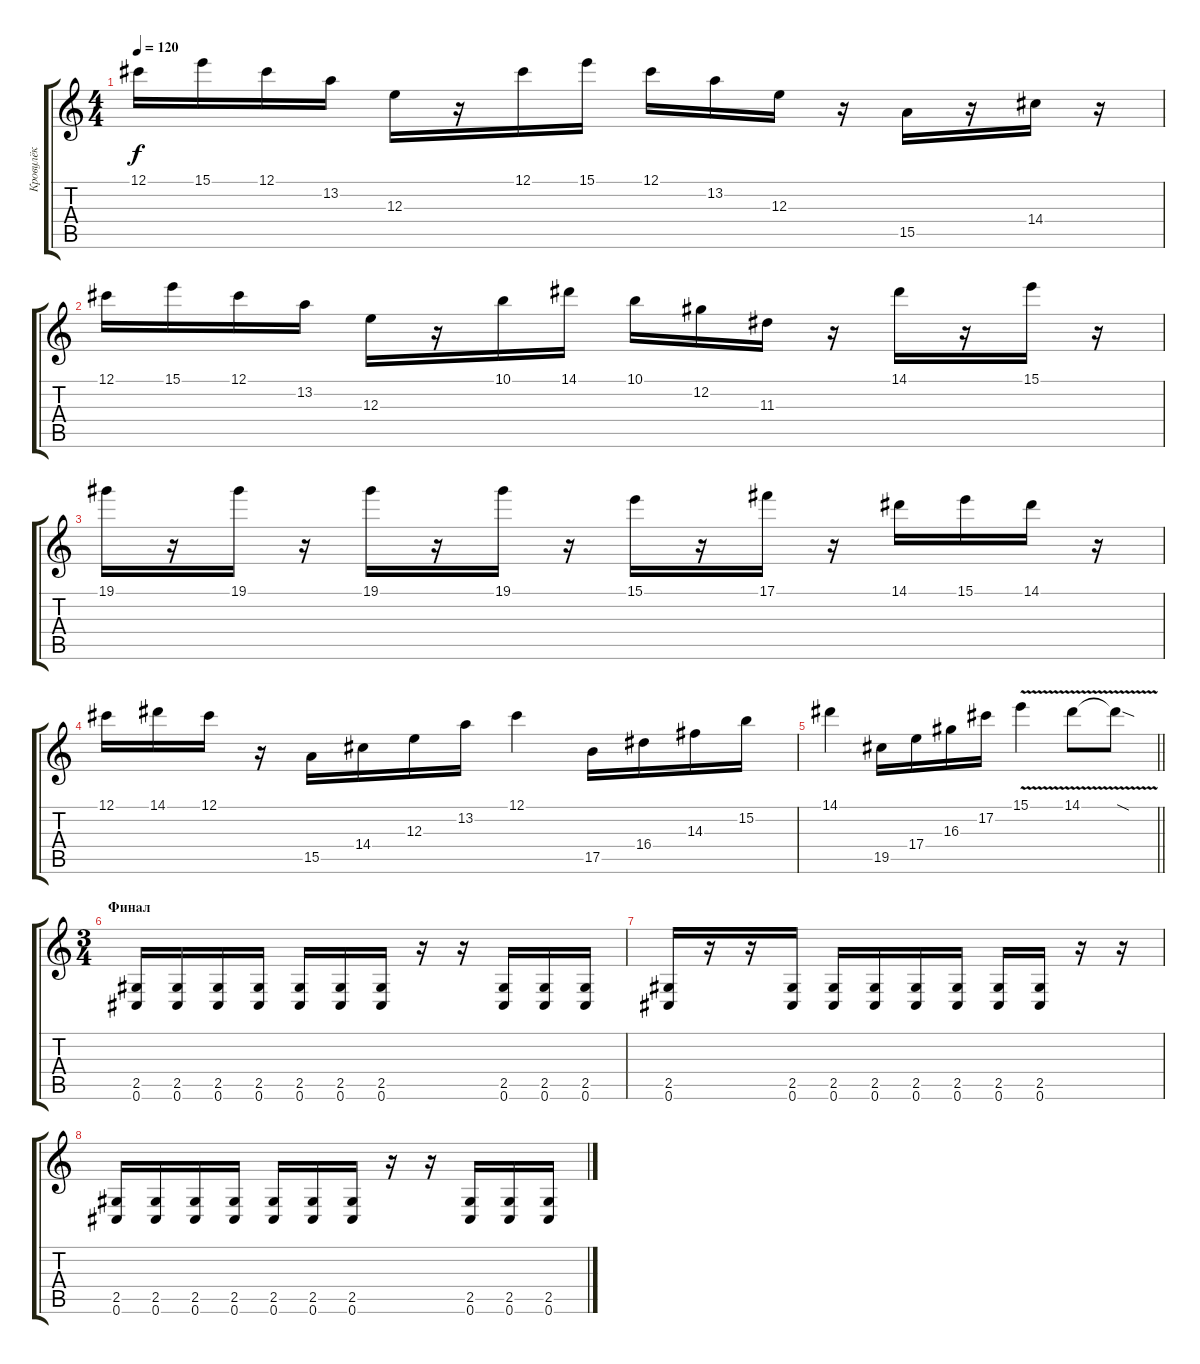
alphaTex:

\track ("Кровулёк" "Кровулёк") {instrument overdrivenguitar}
\staff {score tabs}
\tuning (Db4 Ab3 E3 B2 Gb2 Db2) {hide}
\ts (4 4)
\tempo 120
\clef g2
\ks c
12.1.16{dy f} 15.1.16 12.1.16 13.2.16 12.3.16 r.16 12.1.16 15.1.16 12.1.16 13.2.16 12.3.16 r.16 15.5.16 r.16 14.4.16 r.16 |
12.1.16 15.1.16 12.1.16 13.2.16 12.3.16 r.16 10.1.16 14.1.16 10.1.16 12.2.16 11.3.16 r.16 14.1.16 r.16 15.1.16 r.16 |
19.1.16 r.16 19.1.16 r.16 19.1.16 r.16 19.1.16 r.16 15.1.16 r.16 17.1.16 r.16 14.1.16 15.1.16 14.1.16 r.16 |
12.1.16 14.1.16 12.1.16 r.16 15.5.16 14.4.16 12.3.16 13.2.16 12.1.4 17.5.16 16.4.16 14.3.16 15.2.16 |
\barLineRight lightlight
14.1.4 19.5.16 17.4.16 16.3.16 17.2.16 15.1{v}.4 14.1{v}.8 14.1{sod t}.8 |
\ts (3 4)
\section ("" "Финал")
(2.5 0.6).16 (2.5 0.6).16 (2.5 0.6).16 (2.5 0.6).16 (2.5 0.6).16 (2.5 0.6).16 (2.5 0.6).16 r.16 r.16 (2.5 0.6).16 (2.5 0.6).16 (2.5 0.6).16 |
(2.5 0.6).16 r.16 r.16 (2.5 0.6).16 (2.5 0.6).16 (2.5 0.6).16 (2.5 0.6).16 (2.5 0.6).16 (2.5 0.6).16 (2.5 0.6).16 r.16 r.16 |
(2.5 0.6).16 (2.5 0.6).16 (2.5 0.6).16 (2.5 0.6).16 (2.5 0.6).16 (2.5 0.6).16 (2.5 0.6).16 r.16 r.16 (2.5 0.6).16 (2.5 0.6).16 (2.5 0.6).16
